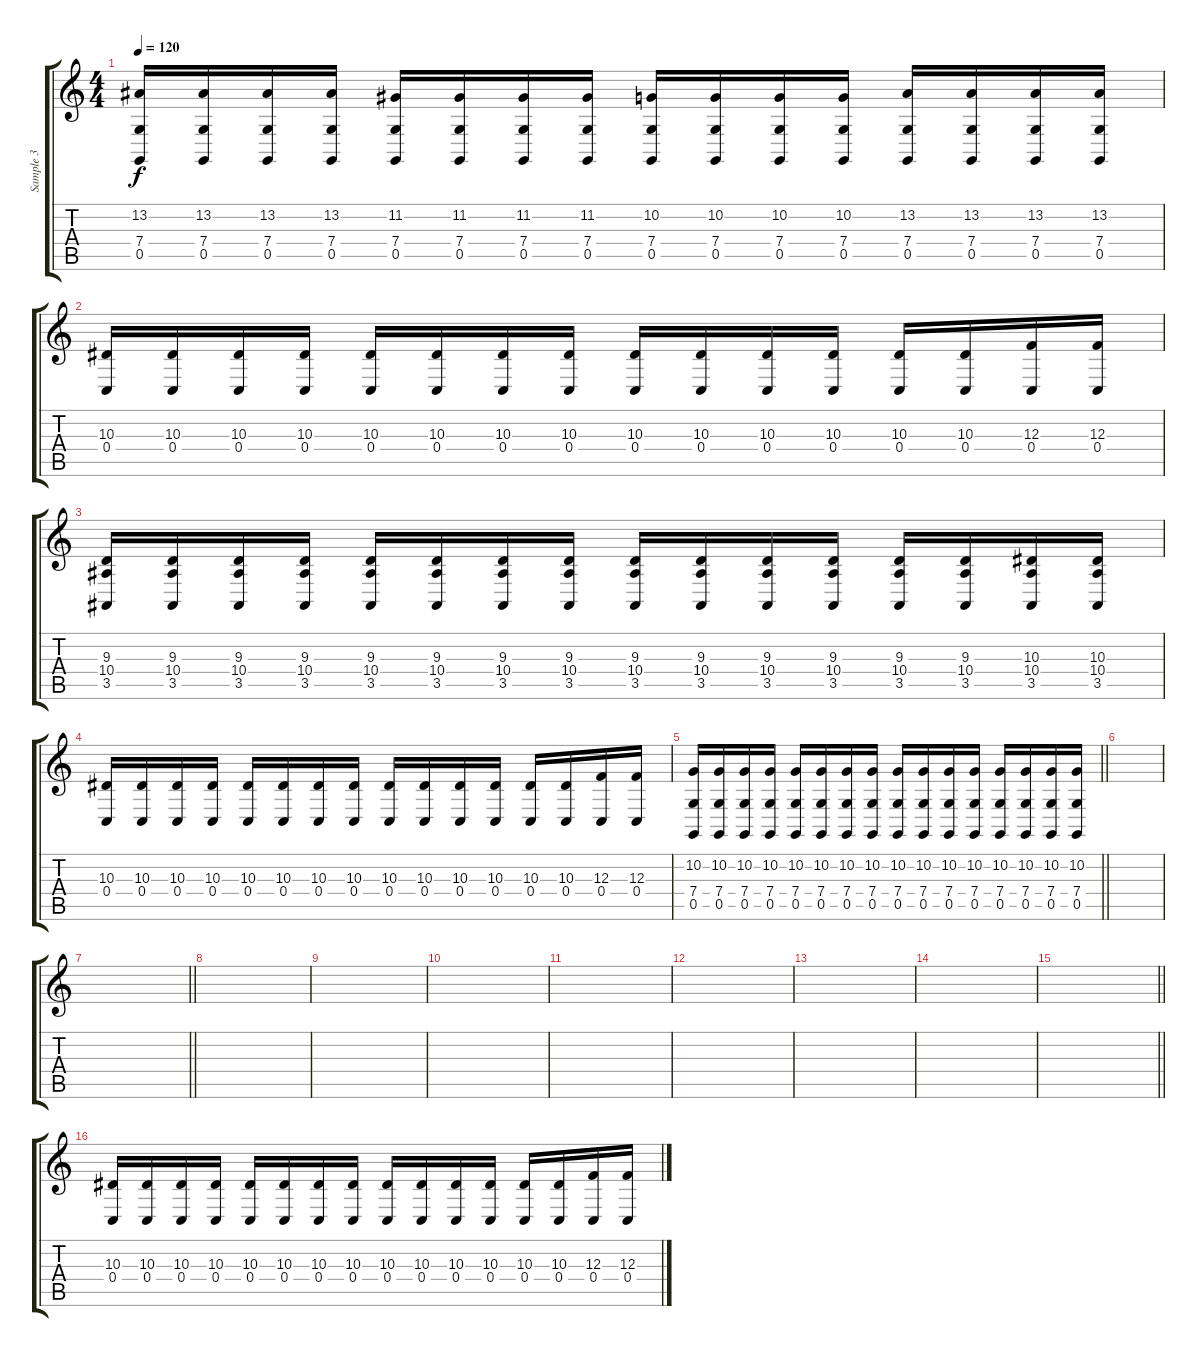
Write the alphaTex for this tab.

\track ("Sample 3" "Sample 3") {instrument lead1square}
\staff {score tabs}
\tuning (D4 A3 F3 C3 G2 C2) {hide}
\ts (4 4)
\tempo 120
\clef g2
\ks c
(13.2 7.4 0.5).16{dy f} (13.2 7.4 0.5).16 (13.2 7.4 0.5).16 (13.2 7.4 0.5).16 (11.2 7.4 0.5).16 (11.2 7.4 0.5).16 (11.2 7.4 0.5).16 (11.2 7.4 0.5).16 (10.2 7.4 0.5).16 (10.2 7.4 0.5).16 (10.2 7.4 0.5).16 (10.2 7.4 0.5).16 (13.2 7.4 0.5).16 (13.2 7.4 0.5).16 (13.2 7.4 0.5).16 (13.2 7.4 0.5).16 |
(10.3 0.4).16 (10.3 0.4).16 (10.3 0.4).16 (10.3 0.4).16 (10.3 0.4).16 (10.3 0.4).16 (10.3 0.4).16 (10.3 0.4).16 (10.3 0.4).16 (10.3 0.4).16 (10.3 0.4).16 (10.3 0.4).16 (10.3 0.4).16 (10.3 0.4).16 (12.3 0.4).16 (12.3 0.4).16 |
(9.3 10.4 3.5).16 (9.3 10.4 3.5).16 (9.3 10.4 3.5).16 (9.3 10.4 3.5).16 (9.3 10.4 3.5).16 (9.3 10.4 3.5).16 (9.3 10.4 3.5).16 (9.3 10.4 3.5).16 (9.3 10.4 3.5).16 (9.3 10.4 3.5).16 (9.3 10.4 3.5).16 (9.3 10.4 3.5).16 (9.3 10.4 3.5).16 (9.3 10.4 3.5).16 (10.3 10.4 3.5).16 (10.3 10.4 3.5).16 |
(10.3 0.4).16 (10.3 0.4).16 (10.3 0.4).16 (10.3 0.4).16 (10.3 0.4).16 (10.3 0.4).16 (10.3 0.4).16 (10.3 0.4).16 (10.3 0.4).16 (10.3 0.4).16 (10.3 0.4).16 (10.3 0.4).16 (10.3 0.4).16 (10.3 0.4).16 (12.3 0.4).16 (12.3 0.4).16 |
\barLineRight lightlight
(10.2 7.4 0.5).16 (10.2 7.4 0.5).16 (10.2 7.4 0.5).16 (10.2 7.4 0.5).16 (10.2 7.4 0.5).16 (10.2 7.4 0.5).16 (10.2 7.4 0.5).16 (10.2 7.4 0.5).16 (10.2 7.4 0.5).16 (10.2 7.4 0.5).16 (10.2 7.4 0.5).16 (10.2 7.4 0.5).16 (10.2 7.4 0.5).16 (10.2 7.4 0.5).16 (10.2 7.4 0.5).16 (10.2 7.4 0.5).16 |
\section ("" " ")
|
\barLineRight lightlight
|
\section ("" " ")
|
|
|
|
|
|
|
\barLineRight lightlight
|
\section ("" " ")
(10.3 0.4).16 (10.3 0.4).16 (10.3 0.4).16 (10.3 0.4).16 (10.3 0.4).16 (10.3 0.4).16 (10.3 0.4).16 (10.3 0.4).16 (10.3 0.4).16 (10.3 0.4).16 (10.3 0.4).16 (10.3 0.4).16 (10.3 0.4).16 (10.3 0.4).16 (12.3 0.4).16 (12.3 0.4).16
